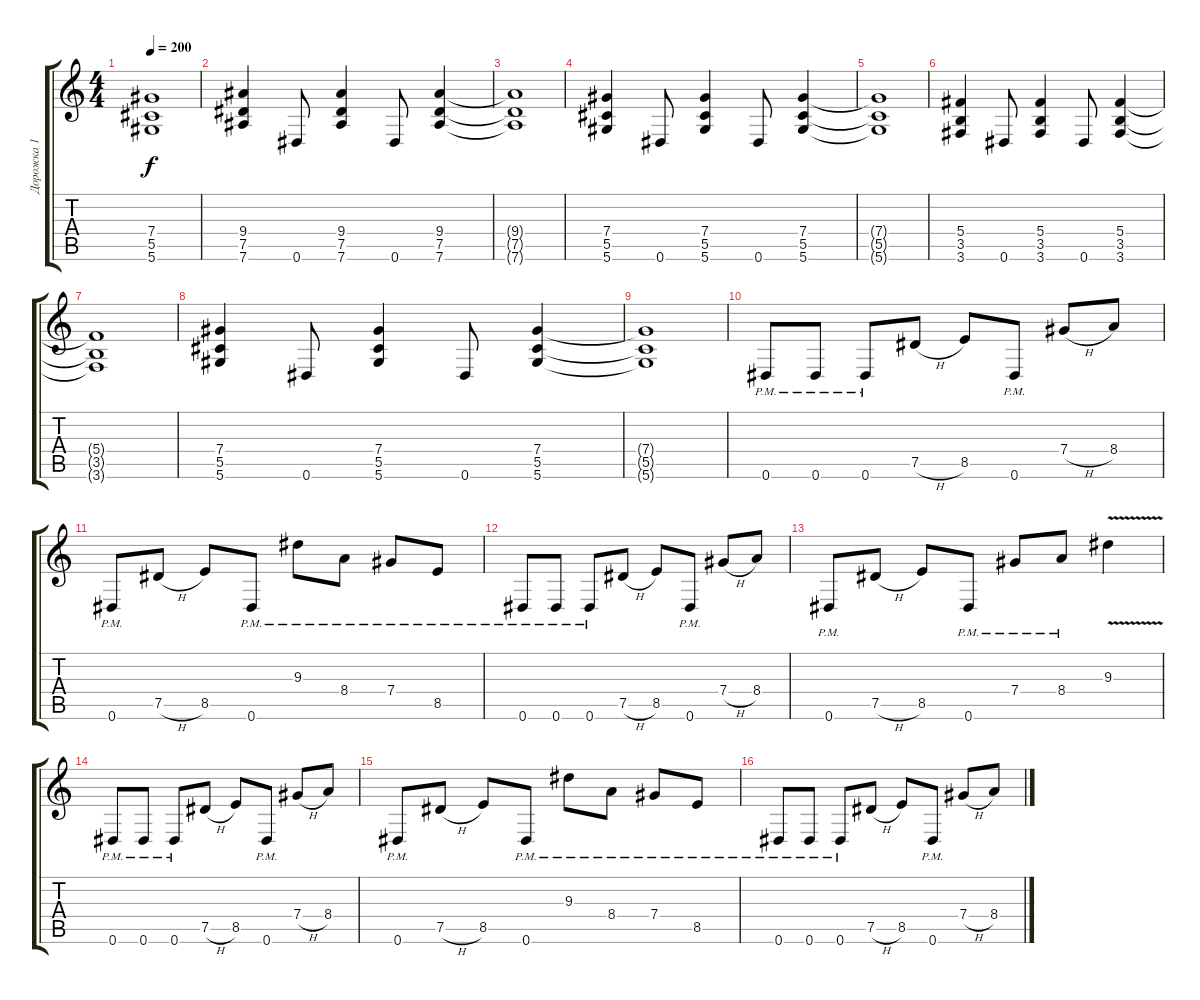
\track ("Дорожка 1" "Дорожка 1") {instrument overdrivenguitar}
\staff {score tabs}
\tuning (Eb4 Bb3 Gb3 Db3 Ab2 Eb2) {hide}
\ts (4 4)
\tempo 200
\clef g2
\ks c
(7.4{t} 5.5{t} 5.6{t}).1{dy f} |
(9.4 7.5 7.6).4 0.6.8 (9.4 7.5 7.6).4 0.6.8 (9.4 7.5 7.6).4 |
(9.4{t} 7.5{t} 7.6{t}).1 |
(7.4 5.5 5.6).4 0.6.8 (7.4 5.5 5.6).4 0.6.8 (7.4 5.5 5.6).4 |
(7.4{t} 5.5{t} 5.6{t}).1 |
(5.4 3.5 3.6).4 0.6.8 (5.4 3.5 3.6).4 0.6.8 (5.4 3.5 3.6).4 |
(5.4{t} 3.5{t} 3.6{t}).1 |
(7.4 5.5 5.6).4 0.6.8 (7.4 5.5 5.6).4 0.6.8 (7.4 5.5 5.6).4 |
(7.4{t} 5.5{t} 5.6{t}).1 |
0.6{pm}.8 0.6{pm}.8 0.6{pm}.8 7.5{h}.8 8.5.8 0.6{pm}.8 7.4{h}.8 8.4.8 |
0.6{pm}.8 7.5{h}.8 8.5.8 0.6{pm}.8 9.3{pm}.8 8.4{pm}.8 7.4{pm}.8 8.5{pm}.8 |
0.6{pm}.8 0.6{pm}.8 0.6{pm}.8 7.5{h}.8 8.5.8 0.6{pm}.8 7.4{h}.8 8.4.8 |
0.6{pm}.8 7.5{h}.8 8.5.8 0.6{pm}.8 7.4{pm}.8 8.4{pm}.8 9.3{v}.4 |
0.6{pm}.8 0.6{pm}.8 0.6{pm}.8 7.5{h}.8 8.5.8 0.6{pm}.8 7.4{h}.8 8.4.8 |
0.6{pm}.8 7.5{h}.8 8.5.8 0.6{pm}.8 9.3{pm}.8 8.4{pm}.8 7.4{pm}.8 8.5{pm}.8 |
0.6{pm}.8 0.6{pm}.8 0.6{pm}.8 7.5{h}.8 8.5.8 0.6{pm}.8 7.4{h}.8 8.4.8
